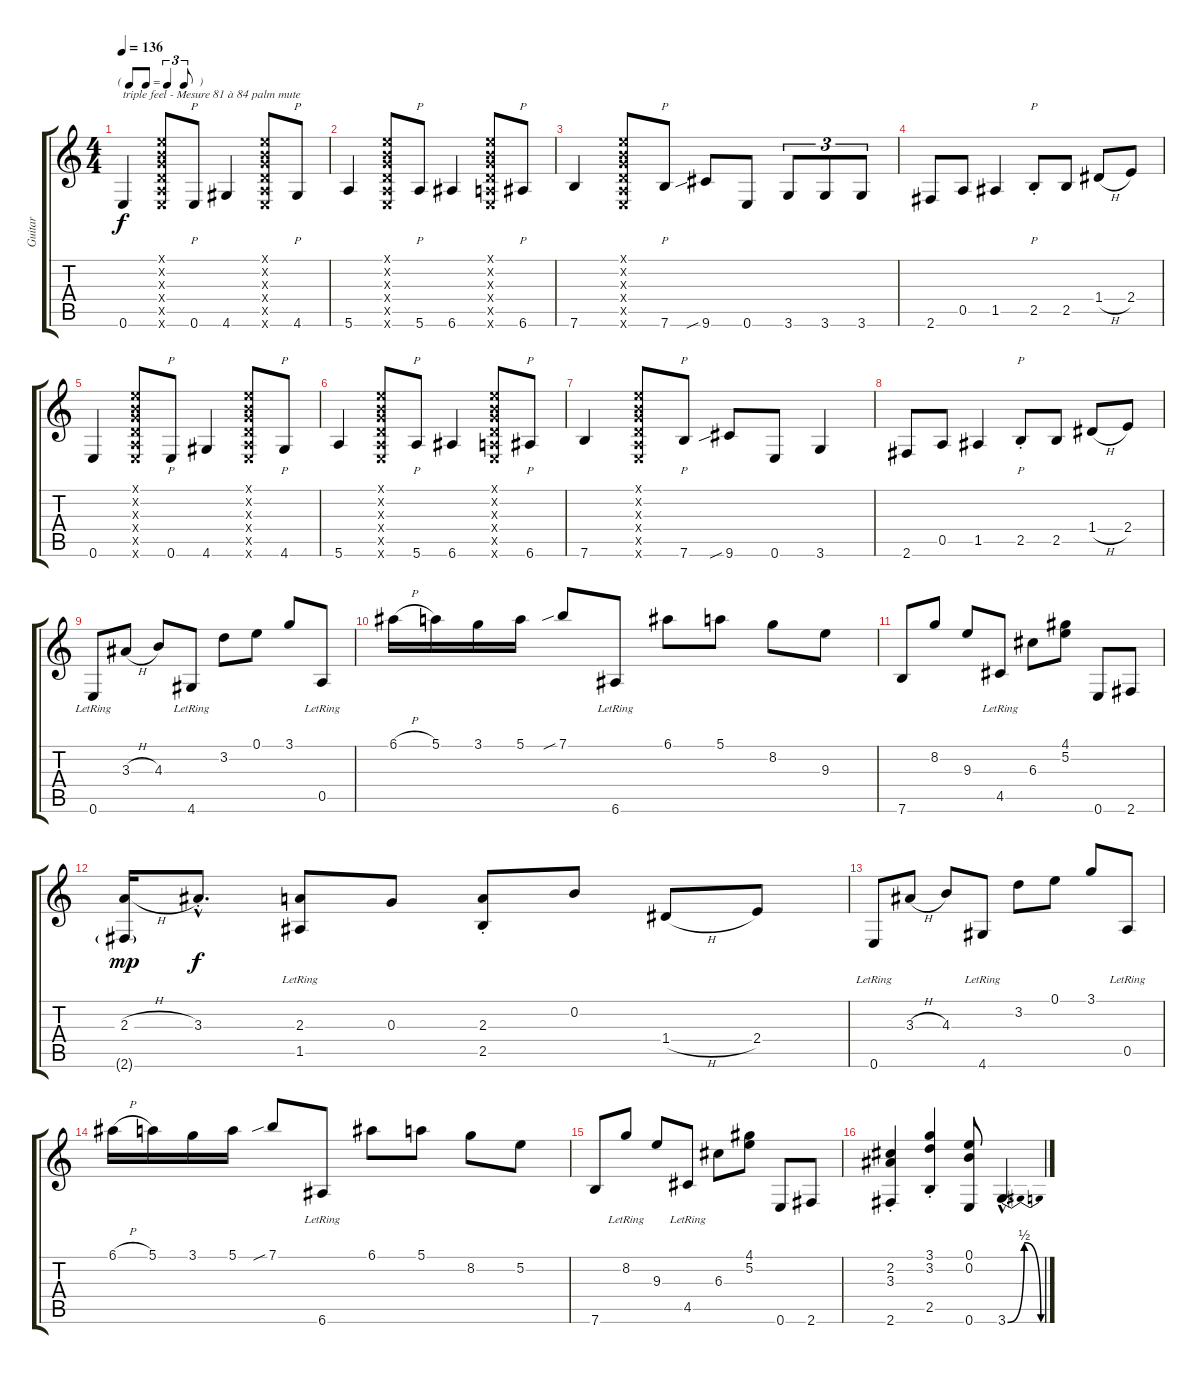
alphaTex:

\track ("Guitar" "Guitar") {instrument acousticguitarsteel}
\staff {score tabs}
\tuning (E4 B3 G3 D3 A2 E2) {hide}
\ts (4 4)
\tf triplet8th
\tempo 136
\clef g2
\ks c
0.6.4{txt "triple feel - Mesure 81 à 84 palm mute" dy f} (0.1{x} 0.2{x} 0.3{x} 0.4{x} 0.5{x} 0.6{x}).8 0.6.8{p} 4.6.4 (0.1{x} 0.2{x} 0.3{x} 0.4{x} 0.5{x} 0.6{x}).8 4.6.8{p} |
5.6.4 (0.1{x} 0.2{x} 0.3{x} 0.4{x} 0.5{x} 0.6{x}).8 5.6.8{p} 6.6.4 (0.1{x} 0.2{x} 0.3{x} 0.4{x} 0.5{x} 0.6{x}).8 6.6.8{p} |
7.6.4 (0.1{x} 0.2{x} 0.3{x} 0.4{x} 0.5{x} 0.6{x}).8 7.6.8{p} 9.6{sib}.8 0.6.8 3.6.8{tu (3 2)} 3.6.8{tu (3 2)} 3.6.8{tu (3 2)} |
2.6.8 0.5.8 1.5.4 2.5{st}.8{p} 2.5.8 1.4{h}.8 2.4.8 |
0.6.4 (0.1{x} 0.2{x} 0.3{x} 0.4{x} 0.5{x} 0.6{x}).8 0.6.8{p} 4.6.4 (0.1{x} 0.2{x} 0.3{x} 0.4{x} 0.5{x} 0.6{x}).8 4.6.8{p} |
5.6.4 (0.1{x} 0.2{x} 0.3{x} 0.4{x} 0.5{x} 0.6{x}).8 5.6.8{p} 6.6.4 (0.1{x} 0.2{x} 0.3{x} 0.4{x} 0.5{x} 0.6{x}).8 6.6.8{p} |
7.6.4 (0.1{x} 0.2{x} 0.3{x} 0.4{x} 0.5{x} 0.6{x}).8 7.6.8{p} 9.6{sib}.8 0.6.8 3.6.4 |
2.6.8 0.5.8 1.5.4 2.5{st}.8{p} 2.5.8 1.4{h}.8 2.4.8 |
0.6{lr}.8 3.3{h}.8 4.3.8 4.6{lr}.8 3.2.8 0.1.8 3.1.8 0.5{lr}.8 |
6.1{h}.16 5.1.16 3.1.16 5.1.16 7.1{sib}.8 6.6{lr}.8 6.1.8 5.1.8 8.2.8 9.3.8 |
7.6.8 8.2.8 9.3.8 4.5{lr}.8 6.3.8 (4.1 5.2).8 0.6.8 2.6.8 |
(2.3{h} 2.6{g}).16{dy mp} 3.3{hac st}.8{d dy f} (2.3 1.5{lr}).8 0.3.8 (2.3 2.5{st}).8 0.2.8 1.4{h}.8 2.4.8 |
0.6{lr}.8 3.3{h}.8 4.3.8 4.6{lr}.8 3.2.8 0.1.8 3.1.8 0.5{lr}.8 |
6.1{h}.16 5.1.16 3.1.16 5.1.16 7.1{sib}.8 6.6{lr}.8 6.1.8 5.1.8 8.2.8 5.2.8 |
7.6.8 8.2{lr}.8 9.3.8 4.5{lr}.8 6.3.8 (4.1 5.2).8 0.6.8 2.6.8 |
(2.2{st} 3.3{st} 2.6{st}).4 (3.1{st} 3.2{st} 2.5{st}).4 (0.1 0.2 0.6).8 3.6{be (bendrelease 0 0 30 2 30 2 60 0) hac}.4{d}
